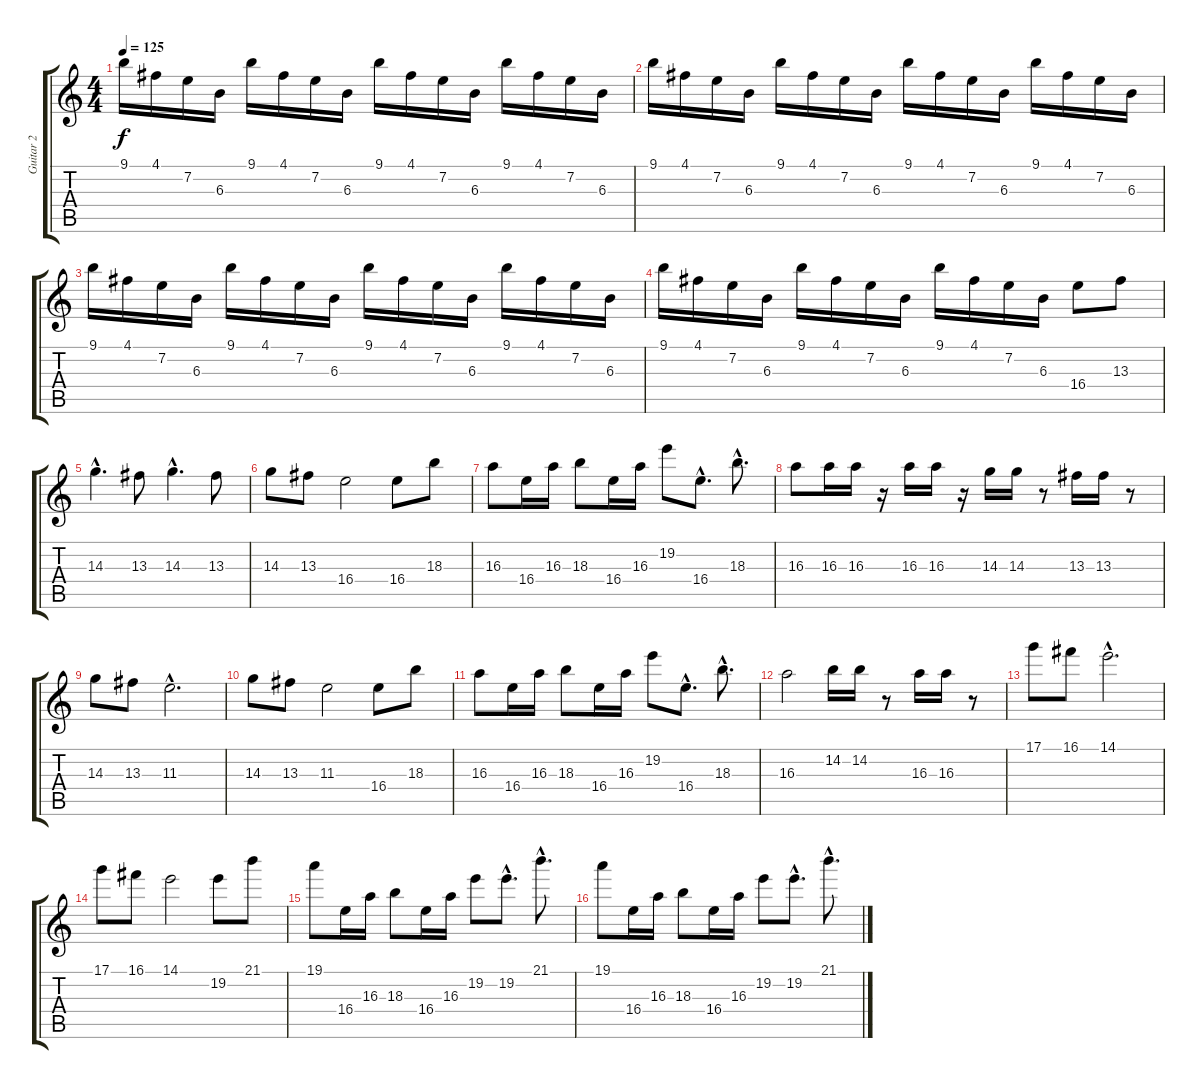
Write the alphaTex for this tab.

\track ("Guitar 2" "Guitar 2") {instrument overdrivenguitar}
\staff {score tabs}
\tuning (D4 A3 F3 C3 G2 D2) {hide}
\ts (4 4)
\tempo 125
\clef g2
\ks c
9.1.16{dy f instrument overdrivenguitar} 4.1.16 7.2.16 6.3.16 9.1.16 4.1.16 7.2.16 6.3.16 9.1.16 4.1.16 7.2.16 6.3.16 9.1.16 4.1.16 7.2.16 6.3.16 |
9.1.16 4.1.16 7.2.16 6.3.16 9.1.16 4.1.16 7.2.16 6.3.16 9.1.16 4.1.16 7.2.16 6.3.16 9.1.16 4.1.16 7.2.16 6.3.16 |
9.1.16 4.1.16 7.2.16 6.3.16 9.1.16 4.1.16 7.2.16 6.3.16 9.1.16 4.1.16 7.2.16 6.3.16 9.1.16 4.1.16 7.2.16 6.3.16 |
9.1.16 4.1.16 7.2.16 6.3.16 9.1.16 4.1.16 7.2.16 6.3.16 9.1.16 4.1.16 7.2.16 6.3.16 16.4.8 13.3.8 |
14.3{hac}.4{d} 13.3.8 14.3{hac}.4{d} 13.3.8 |
14.3.8 13.3.8 16.4.2 16.4.8 18.3.8 |
16.3.8 16.4.16 16.3.16 18.3.8 16.4.16 16.3.16 19.2.8 16.4{hac}.8{d} 18.3{hac}.8{d} |
16.3.8 16.3.16 16.3.16 r.16 16.3.16 16.3.16 r.16 14.3.16 14.3.16 r.8 13.3.16 13.3.16 r.8 |
14.3.8 13.3.8 11.3{hac}.2{d} |
14.3.8 13.3.8 11.3.2 16.4.8 18.3.8 |
16.3.8 16.4.16 16.3.16 18.3.8 16.4.16 16.3.16 19.2.8 16.4{hac}.8{d} 18.3{hac}.8{d} |
16.3.2 14.2.16 14.2.16 r.8 16.3.16 16.3.16 r.8 |
17.1.8 16.1.8 14.1{hac}.2{d} |
17.1.8 16.1.8 14.1.2 19.2.8 21.1.8 |
19.1.8 16.4.16 16.3.16 18.3.8 16.4.16 16.3.16 19.2.8 19.2{hac}.8{d} 21.1{hac}.8{d} |
19.1.8 16.4.16 16.3.16 18.3.8 16.4.16 16.3.16 19.2.8 19.2{hac}.8{d} 21.1{hac}.8{d}
